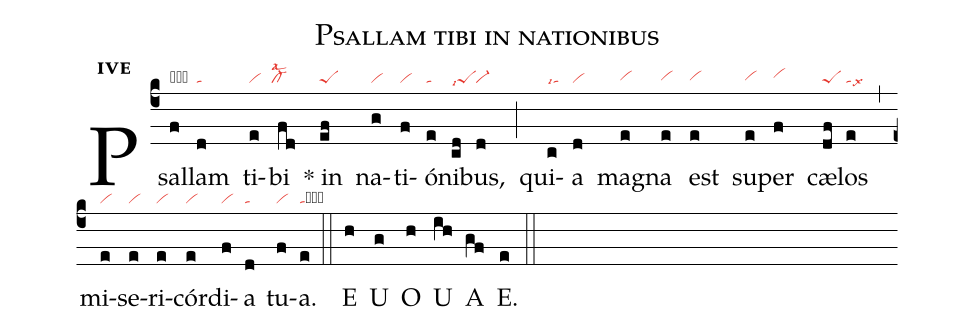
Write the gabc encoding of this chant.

name:Psallam tibi in nationibus;
office-part:an;
mode:4e;
nabc-lines:1;
%%
initial-style: 1;
name:Psallam tibi in nationibus;
mode: 4;
office-part: Antiphona;
annotation: Ant.;
annotation: iv e;
nabc-lines:1;
%%
(c4) Psal(f|obvi)lam(d|ta) ti(e|vi)bi(fd|``cl-lsal2) <sp>*</sp> in(ef|peS) na(g|vi)ti(f|vi)ó(e|ta)ni(cd|peSlsi7)bus,(d|vi-) (;) qui(c|talsi4)a(d|vi) ma(e|vihg)gna(e|vihg) est(e|vihg) su(e|vihg)per(f|vihh) cæ(df|peS)los(e|talsx9) (,) mi(e|vi)se(e|vi)ri(e|vi)cór(e|vi)di(f|vi)a(d|ta) tu(f|vi)a.(e|tacb) (::)

<eu>E(h) U(g) O(h) U(ih) A(gf) E.(e) </eu>(::)
